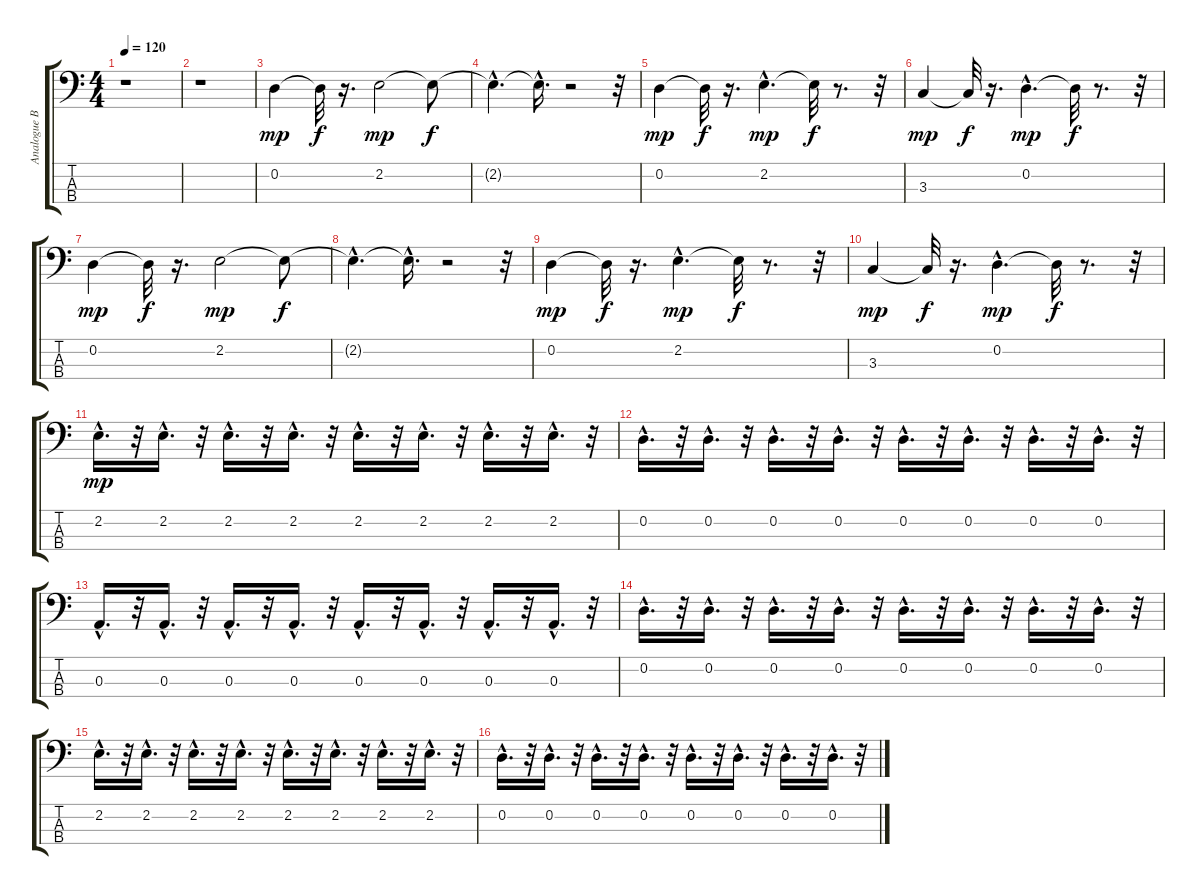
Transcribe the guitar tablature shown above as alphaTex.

\track ("Analogue Bass" "Analogue B") {instrument synthbass1}
\staff {score tabs}
\tuning (G2 D2 A1 E1) {hide}
\ts (4 4)
\tempo 120
\clef f4
\ks c
r.1{dy mp instrument synthbass1} |
r.1 |
0.2.4 0.2{t}.32{dy f} r.16{d} 2.2.2{dy mp} 2.2{t}.8{dy f} |
2.2{hac t}.4{d} 2.2{hac t}.16{d} r.2 r.32 |
0.2.4{dy mp} 0.2{t}.32{dy f} r.16{d} 2.2{hac}.4{d dy mp} 2.2{t}.32{dy f} r.8{d} r.32 |
3.3.4{dy mp} 3.3{t}.32{dy f} r.16{d} 0.2{hac}.4{d dy mp} 0.2{t}.32{dy f} r.8{d} r.32 |
0.2.4{dy mp} 0.2{t}.32{dy f} r.16{d} 2.2.2{dy mp} 2.2{t}.8{dy f} |
2.2{hac t}.4{d} 2.2{hac t}.16{d} r.2 r.32 |
0.2.4{dy mp} 0.2{t}.32{dy f} r.16{d} 2.2{hac}.4{d dy mp} 2.2{t}.32{dy f} r.8{d} r.32 |
3.3.4{dy mp} 3.3{t}.32{dy f} r.16{d} 0.2{hac}.4{d dy mp} 0.2{t}.32{dy f} r.8{d} r.32 |
2.2{hac}.16{d dy mp} r.32 2.2{hac}.16{d} r.32 2.2{hac}.16{d} r.32 2.2{hac}.16{d} r.32 2.2{hac}.16{d} r.32 2.2{hac}.16{d} r.32 2.2{hac}.16{d} r.32 2.2{hac}.16{d} r.32 |
0.2{hac}.16{d} r.32 0.2{hac}.16{d} r.32 0.2{hac}.16{d} r.32 0.2{hac}.16{d} r.32 0.2{hac}.16{d} r.32 0.2{hac}.16{d} r.32 0.2{hac}.16{d} r.32 0.2{hac}.16{d} r.32 |
0.3{hac}.16{d} r.32 0.3{hac}.16{d} r.32 0.3{hac}.16{d} r.32 0.3{hac}.16{d} r.32 0.3{hac}.16{d} r.32 0.3{hac}.16{d} r.32 0.3{hac}.16{d} r.32 0.3{hac}.16{d} r.32 |
0.2{hac}.16{d} r.32 0.2{hac}.16{d} r.32 0.2{hac}.16{d} r.32 0.2{hac}.16{d} r.32 0.2{hac}.16{d} r.32 0.2{hac}.16{d} r.32 0.2{hac}.16{d} r.32 0.2{hac}.16{d} r.32 |
2.2{hac}.16{d} r.32 2.2{hac}.16{d} r.32 2.2{hac}.16{d} r.32 2.2{hac}.16{d} r.32 2.2{hac}.16{d} r.32 2.2{hac}.16{d} r.32 2.2{hac}.16{d} r.32 2.2{hac}.16{d} r.32 |
0.2{hac}.16{d} r.32 0.2{hac}.16{d} r.32 0.2{hac}.16{d} r.32 0.2{hac}.16{d} r.32 0.2{hac}.16{d} r.32 0.2{hac}.16{d} r.32 0.2{hac}.16{d} r.32 0.2{hac}.16{d} r.32
